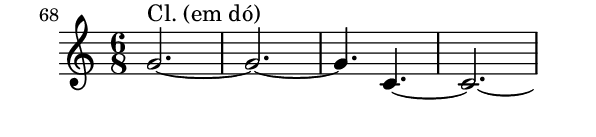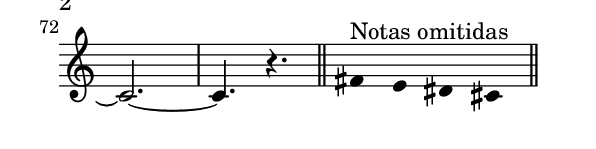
\version "2.10.33"

\include "../config/lib.ly"

\score {
  \new Staff {
      \time 6/8
      \relative c'' {
        \set Score.currentBarNumber = #68
        \bar ""
        \bracketUp
        g2.~^\markup{Cl. (em dó)}
        g2.~
        g4. c,4.~
        c2.~
        c2.~
        c4. r
        \bar "||"
        \cadenzaOn
        \override Stem #'transparent = ##t
        fis4^\markup{Notas omitidas} e dis cis
        \bar "||"
      }
    }
  \layout {
    \context {
      \Staff \consists "Horizontal_bracket_engraver"
    }
  }
}
\paper {
  paper-width = 10.1\cm
  paper-height = 3\cm
  line-width = 11\cm
  top-margin = -.1\cm
  left-margin = -1.2\cm
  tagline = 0
  indent = #0
}
